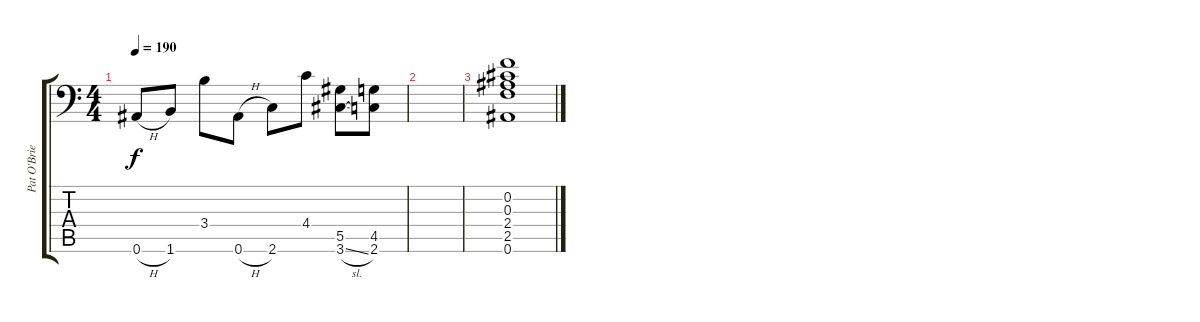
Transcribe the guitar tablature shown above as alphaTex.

\track ("Pat O'Brien" "Pat O'Brie") {instrument distortionguitar}
\staff {score tabs}
\tuning (Bb3 F3 Db3 Ab2 Eb2 Bb1) {hide}
\ts (4 4)
\tempo 190
\clef f4
\ks c
0.6{h}.8{dy f} 1.6.8 3.4.8 0.6{h}.8 2.6.8 4.4.8 (5.5 3.6{sl}).8 (4.5 2.6).8 |
|
(0.2 0.3 2.4 2.5 0.6).1
